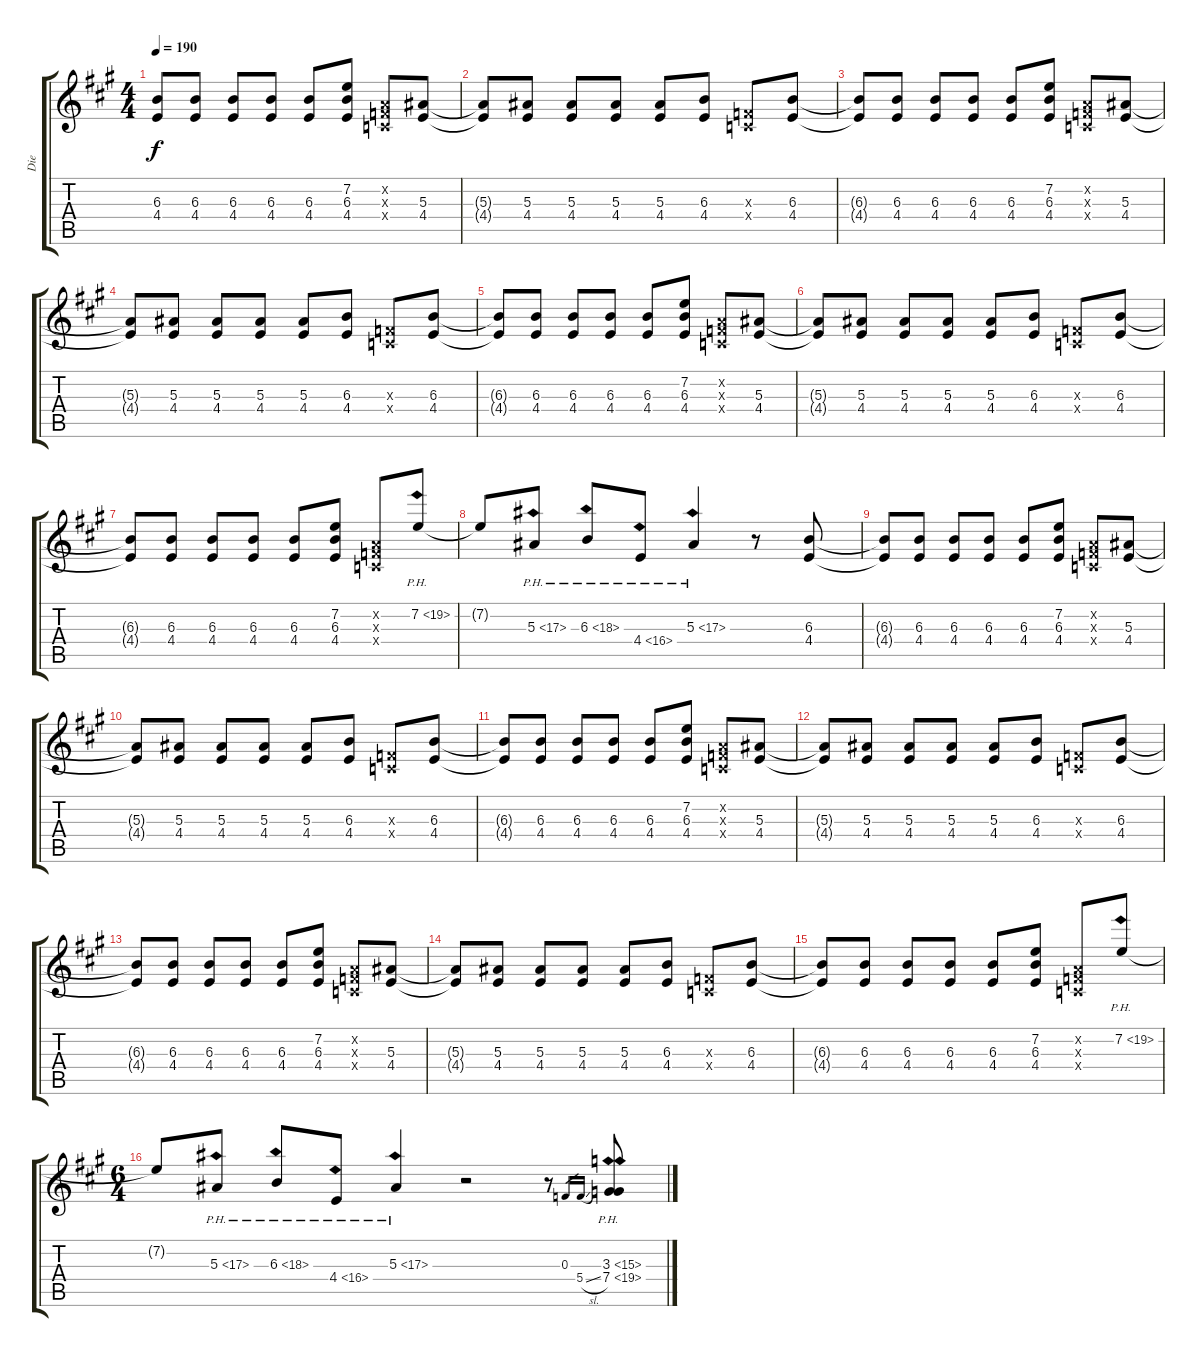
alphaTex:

\track ("Die" "Die") {instrument distortionguitar}
\staff {score tabs}
\tuning (D4 A3 F3 C3 G2 D2) {hide}
\ts (4 4)
\tempo 190
\clef g2
\ks a
(6.3{t} 4.4{t}).8{dy f} (6.3 4.4).8 (6.3 4.4).8 (6.3 4.4).8 (6.3 4.4).8 (7.2 6.3 4.4).8 (0.2{x} 0.3{x} 0.4{x}).8 (5.3 4.4).8 |
(5.3{t} 4.4{t}).8 (5.3 4.4).8 (5.3 4.4).8 (5.3 4.4).8 (5.3 4.4).8 (6.3 4.4).8 (0.3{x} 0.4{x}).8 (6.3 4.4).8 |
(6.3{t} 4.4{t}).8 (6.3 4.4).8 (6.3 4.4).8 (6.3 4.4).8 (6.3 4.4).8 (7.2 6.3 4.4).8 (0.2{x} 0.3{x} 0.4{x}).8 (5.3 4.4).8 |
(5.3{t} 4.4{t}).8 (5.3 4.4).8 (5.3 4.4).8 (5.3 4.4).8 (5.3 4.4).8 (6.3 4.4).8 (0.3{x} 0.4{x}).8 (6.3 4.4).8 |
(6.3{t} 4.4{t}).8 (6.3 4.4).8 (6.3 4.4).8 (6.3 4.4).8 (6.3 4.4).8 (7.2 6.3 4.4).8 (0.2{x} 0.3{x} 0.4{x}).8 (5.3 4.4).8 |
(5.3{t} 4.4{t}).8 (5.3 4.4).8 (5.3 4.4).8 (5.3 4.4).8 (5.3 4.4).8 (6.3 4.4).8 (0.3{x} 0.4{x}).8 (6.3 4.4).8 |
(6.3{t} 4.4{t}).8 (6.3 4.4).8 (6.3 4.4).8 (6.3 4.4).8 (6.3 4.4).8 (7.2 6.3 4.4).8 (0.2{x} 0.3{x} 0.4{x}).8 7.2{ph 12}.8 |
7.2{t}.8 5.3{ph 12}.8 6.3{ph 12}.8 4.4{ph 12}.8 5.3{ph 12}.4 r.8 (6.3 4.4).8 |
(6.3{t} 4.4{t}).8 (6.3 4.4).8 (6.3 4.4).8 (6.3 4.4).8 (6.3 4.4).8 (7.2 6.3 4.4).8 (0.2{x} 0.3{x} 0.4{x}).8 (5.3 4.4).8 |
(5.3{t} 4.4{t}).8 (5.3 4.4).8 (5.3 4.4).8 (5.3 4.4).8 (5.3 4.4).8 (6.3 4.4).8 (0.3{x} 0.4{x}).8 (6.3 4.4).8 |
(6.3{t} 4.4{t}).8 (6.3 4.4).8 (6.3 4.4).8 (6.3 4.4).8 (6.3 4.4).8 (7.2 6.3 4.4).8 (0.2{x} 0.3{x} 0.4{x}).8 (5.3 4.4).8 |
(5.3{t} 4.4{t}).8 (5.3 4.4).8 (5.3 4.4).8 (5.3 4.4).8 (5.3 4.4).8 (6.3 4.4).8 (0.3{x} 0.4{x}).8 (6.3 4.4).8 |
(6.3{t} 4.4{t}).8 (6.3 4.4).8 (6.3 4.4).8 (6.3 4.4).8 (6.3 4.4).8 (7.2 6.3 4.4).8 (0.2{x} 0.3{x} 0.4{x}).8 (5.3 4.4).8 |
(5.3{t} 4.4{t}).8 (5.3 4.4).8 (5.3 4.4).8 (5.3 4.4).8 (5.3 4.4).8 (6.3 4.4).8 (0.3{x} 0.4{x}).8 (6.3 4.4).8 |
(6.3{t} 4.4{t}).8 (6.3 4.4).8 (6.3 4.4).8 (6.3 4.4).8 (6.3 4.4).8 (7.2 6.3 4.4).8 (0.2{x} 0.3{x} 0.4{x}).8 7.2{ph 12}.8 |
\ts (6 4)
7.2{t}.8 5.3{ph 12}.8 6.3{ph 12}.8 4.4{ph 12}.8 5.3{ph 12}.4 r.2 r.8 0.3.16{gr} 5.4{sl}.16{gr} (3.3{ph 12} 7.4{ph 12}).8
